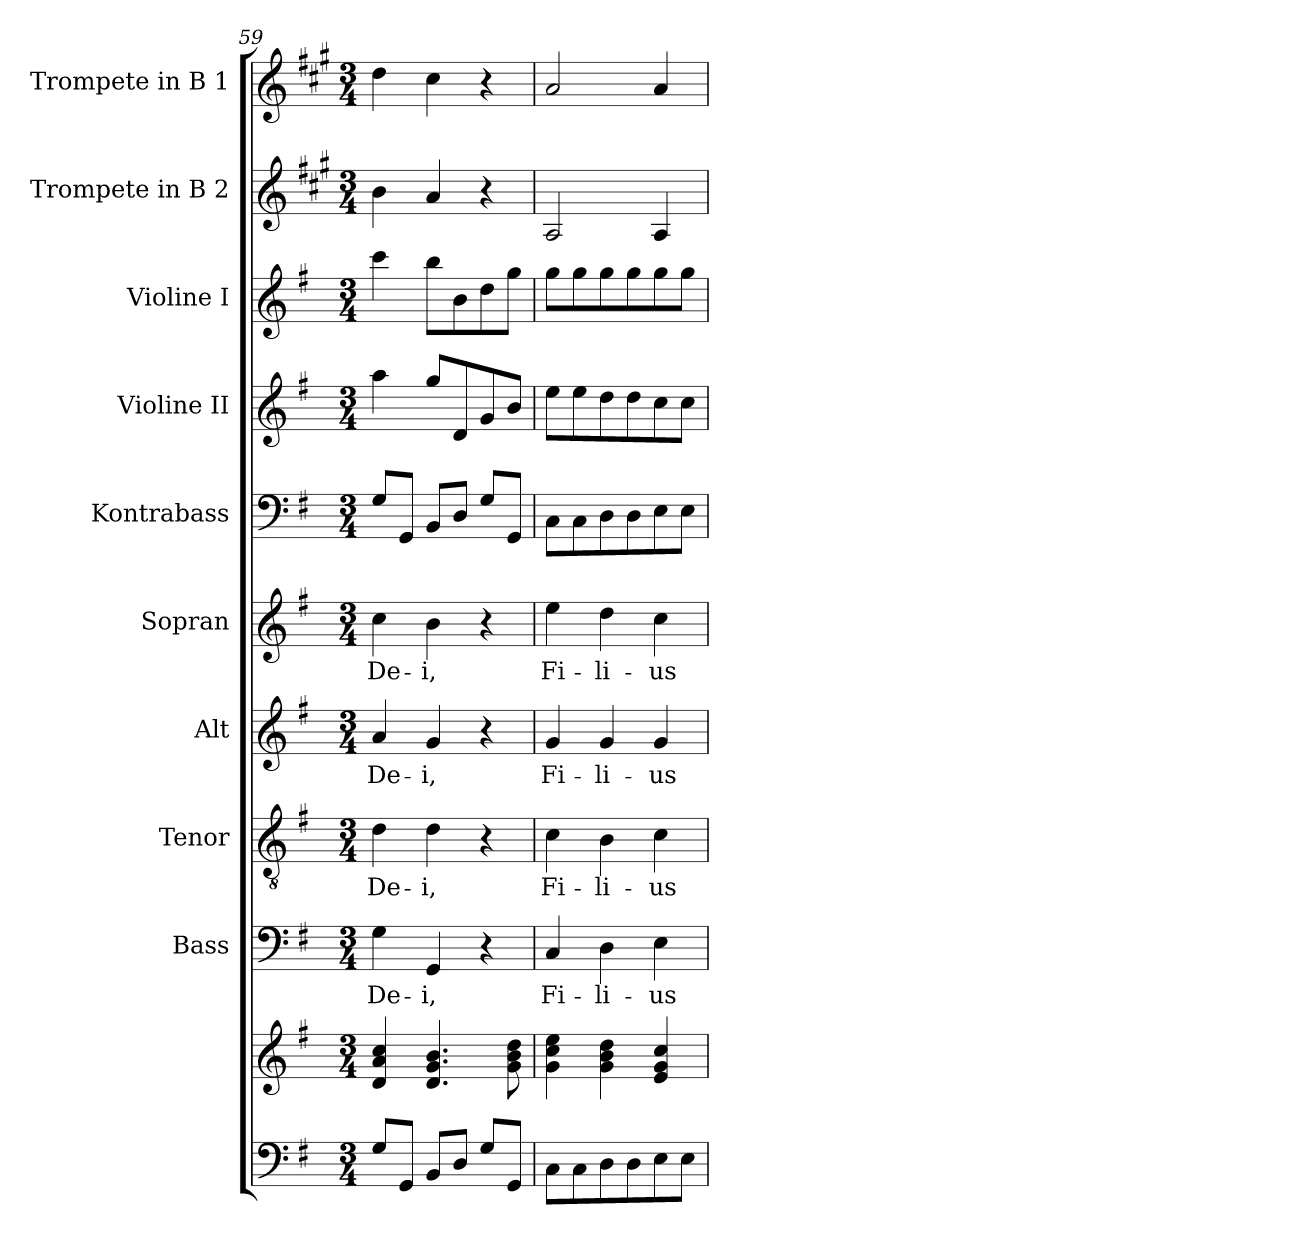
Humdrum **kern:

**kern	**kern	**kern	**text	**kern	**text	**kern	**text	**kern	**text	**kern	**kern	**kern	**kern	**kern
*part10	*part10	*part9	*part9	*part8	*part8	*part7	*part7	*part6	*part6	*part5	*part4	*part3	*part2	*part1
*staff11	*staff10	*staff9	*staff9	*staff8	*staff8	*staff7	*staff7	*staff6	*staff6	*staff5	*staff4	*staff3	*staff2	*staff1
*	*	*I"Bass	*	*I"Tenor	*	*I"Alt	*	*I"Sopran	*	*I"Kontrabass	*I"Violine II	*I"Violine I	*I"Trompete in B 2	*I"Trompete in B 1
*	*	*I'B.	*	*I'T.	*	*I'A.	*	*I'S.	*	*I'Kb.	*I'Vl. II	*I'Vl. I	*I'Tr. 2	*I'Tr. 1
*clefF4	*clefG2	*clefF4	*	*clefGv2	*	*clefG2	*	*clefG2	*	*clefF4	*clefG2	*clefG2	*clefG2	*clefG2
*	*	*	*	*	*	*	*	*	*	*ITrd7c12	*	*	*ITrd1c2	*ITrd1c2
*k[f#]	*k[f#]	*k[f#]	*	*k[f#]	*	*k[f#]	*	*k[f#]	*	*k[f#]	*k[f#]	*k[f#]	*k[f#]	*k[f#]
*G:	*G:	*G:	*	*G:	*	*G:	*	*G:	*	*G:	*G:	*G:	*G:	*G:
*M3/4	*M3/4	*M3/4	*	*M3/4	*	*M3/4	*	*M3/4	*	*M3/4	*M3/4	*M3/4	*M3/4	*M3/4
=59	=59	=59	=59	=59	=59	=59	=59	=59	=59	=59	=59	=59	=59	=59
!	!	!	!LO:LY:b	!	!LO:LY:b	!	!LO:LY:b	!	!LO:LY:b	!	!	!	!	!
8G/L	4d/ 4a/ 4cc/	4G\	De-	4d\	De-	4a/	De-	4cc\	De-	8GG/L	4aa\	4ccc\	4a\	4cc\
8GG/J	.	.	.	.	.	.	.	.	.	8GGG/J	.	.	.	.
!	!	!	!LO:LY:b	!	!LO:LY:b	!	!LO:LY:b	!	!LO:LY:b	!	!	!	!	!
8BB/L	4.d/ 4.g/ 4.b/	4GG/	-i,	4d\	-i,	4g/	-i,	4b\	-i,	8BBB/L	8gg/L	8bb\L	4g/	4b\
8D/J	.	.	.	.	.	.	.	.	.	8DD/J	8d/	8b\	.	.
8G/L	.	4r	.	4r	.	4r	.	4r	.	8GG/L	8g/	8dd\	4r	4r
8GG/J	8g\ 8b\ 8dd\	.	.	.	.	.	.	.	.	8GGG/J	8b/J	8gg\J	.	.
=60	=60	=60	=60	=60	=60	=60	=60	=60	=60	=60	=60	=60	=60	=60
!	!	!	!LO:LY:b	!	!LO:LY:b	!	!LO:LY:b	!	!LO:LY:b	!	!	!	!	!
8C\L	4g\ 4cc\ 4ee\	4C/	Fi-	4c\	Fi-	4g/	Fi-	4ee\	Fi-	8CC\L	8ee\L	8gg\L	2G/	2g/
8C\	.	.	.	.	.	.	.	.	.	8CC\	8ee\	8gg\	.	.
!	!	!	!LO:LY:b	!	!LO:LY:b	!	!LO:LY:b	!	!LO:LY:b	!	!	!	!	!
8D\	4g\ 4b\ 4dd\	4D\	-li-	4B\	-li-	4g/	-li-	4dd\	-li-	8DD\	8dd\	8gg\	.	.
8D\	.	.	.	.	.	.	.	.	.	8DD\	8dd\	8gg\	.	.
!	!	!	!LO:LY:b	!	!LO:LY:b	!	!LO:LY:b	!	!LO:LY:b	!	!	!	!	!
8E\	4e/ 4g/ 4cc/	4E\	-us	4c\	-us	4g/	-us	4cc\	-us	8EE\	8cc\	8gg\	4G/	4g/
8E\J	.	.	.	.	.	.	.	.	.	8EE\J	8cc\J	8gg\J	.	.
=	=	=	=	=	=	=	=	=	=	=	=	=	=	=
*-	*-	*-	*-	*-	*-	*-	*-	*-	*-	*-	*-	*-	*-	*-
